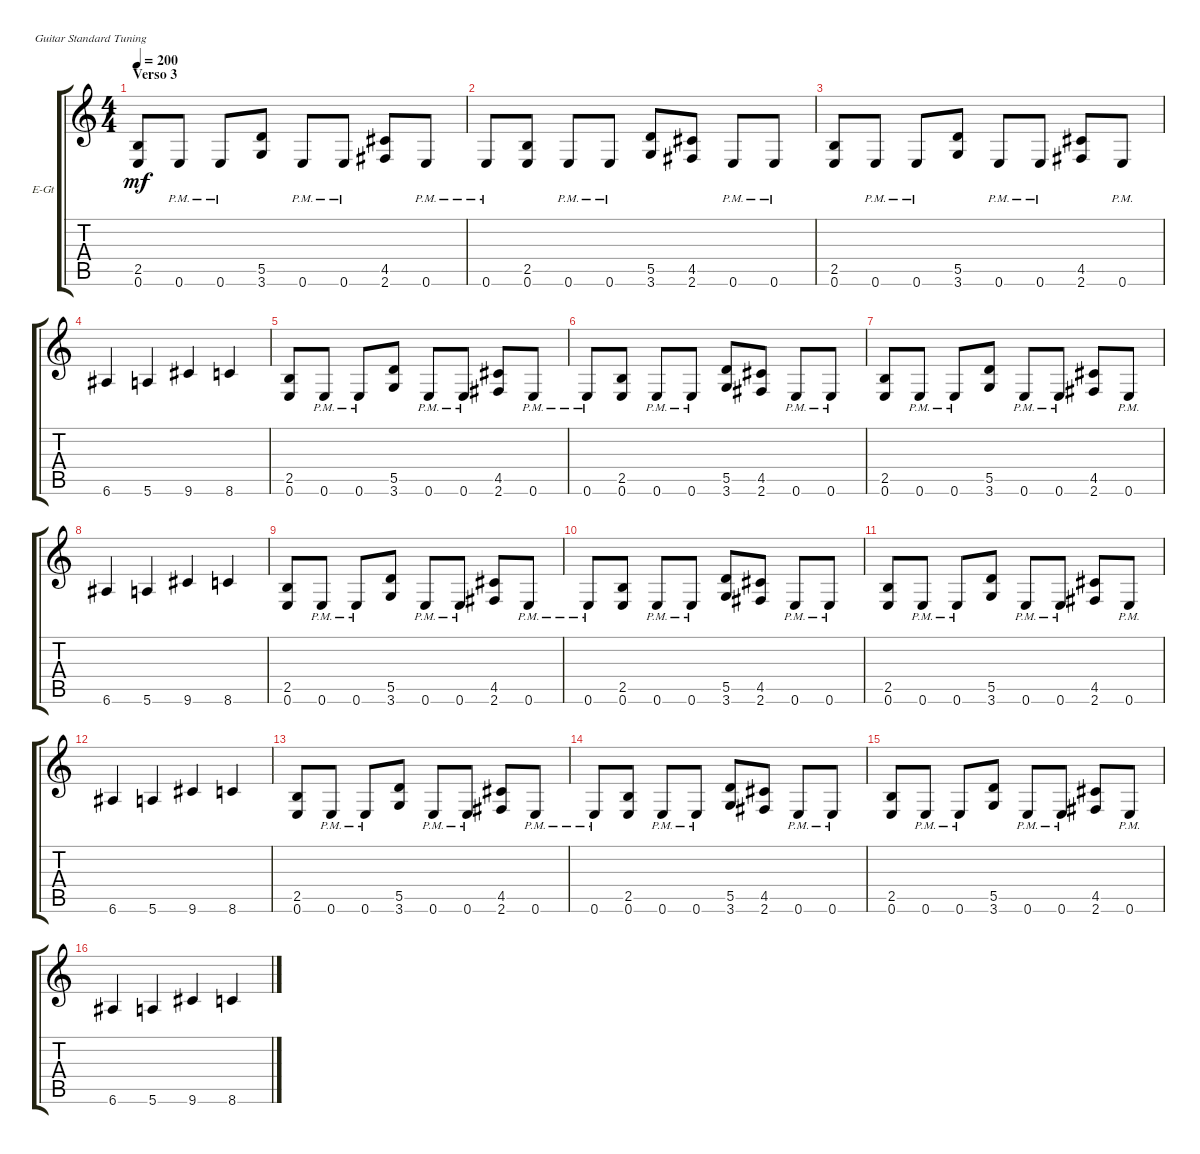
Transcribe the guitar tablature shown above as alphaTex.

\defaultSystemsLayout 4
\bracketExtendMode groupsimilarinstruments
\firstSystemTrackNameOrientation horizontal
\otherSystemsTrackNameOrientation horizontal
\track ("Gtr2" "E-Gt") {instrument distortionguitar}
\staff {score tabs}
\tuning (E4 B3 G3 D3 A2 E2)
\ts (4 4)
\section ("" "Verso 3")
\tempo 200
\clef g2
\ks c
(2.5 0.6).8{dy mf} 0.6{pm}.8 0.6{pm}.8 (5.5 3.6).8 0.6{pm}.8 0.6{pm}.8 (4.5 2.6).8 0.6{pm}.8 |
0.6{pm}.8 (2.5 0.6).8 0.6{pm}.8 0.6{pm}.8 (5.5 3.6).8 (4.5 2.6).8 0.6{pm}.8 0.6{pm}.8 |
(2.5 0.6).8 0.6{pm}.8 0.6{pm}.8 (5.5 3.6).8 0.6{pm}.8 0.6{pm}.8 (4.5 2.6).8 0.6{pm}.8 |
6.6.4 5.6.4 9.6.4 8.6.4 |
(2.5 0.6).8 0.6{pm}.8 0.6{pm}.8 (5.5 3.6).8 0.6{pm}.8 0.6{pm}.8 (4.5 2.6).8 0.6{pm}.8 |
0.6{pm}.8 (2.5 0.6).8 0.6{pm}.8 0.6{pm}.8 (5.5 3.6).8 (4.5 2.6).8 0.6{pm}.8 0.6{pm}.8 |
(2.5 0.6).8 0.6{pm}.8 0.6{pm}.8 (5.5 3.6).8 0.6{pm}.8 0.6{pm}.8 (4.5 2.6).8 0.6{pm}.8 |
6.6.4 5.6.4 9.6.4 8.6.4 |
(2.5 0.6).8 0.6{pm}.8 0.6{pm}.8 (5.5 3.6).8 0.6{pm}.8 0.6{pm}.8 (4.5 2.6).8 0.6{pm}.8 |
0.6{pm}.8 (2.5 0.6).8 0.6{pm}.8 0.6{pm}.8 (5.5 3.6).8 (4.5 2.6).8 0.6{pm}.8 0.6{pm}.8 |
(2.5 0.6).8 0.6{pm}.8 0.6{pm}.8 (5.5 3.6).8 0.6{pm}.8 0.6{pm}.8 (4.5 2.6).8 0.6{pm}.8 |
6.6.4 5.6.4 9.6.4 8.6.4 |
(2.5 0.6).8 0.6{pm}.8 0.6{pm}.8 (5.5 3.6).8 0.6{pm}.8 0.6{pm}.8 (4.5 2.6).8 0.6{pm}.8 |
0.6{pm}.8 (2.5 0.6).8 0.6{pm}.8 0.6{pm}.8 (5.5 3.6).8 (4.5 2.6).8 0.6{pm}.8 0.6{pm}.8 |
(2.5 0.6).8 0.6{pm}.8 0.6{pm}.8 (5.5 3.6).8 0.6{pm}.8 0.6{pm}.8 (4.5 2.6).8 0.6{pm}.8 |
6.6.4 5.6.4 9.6.4 8.6.4
